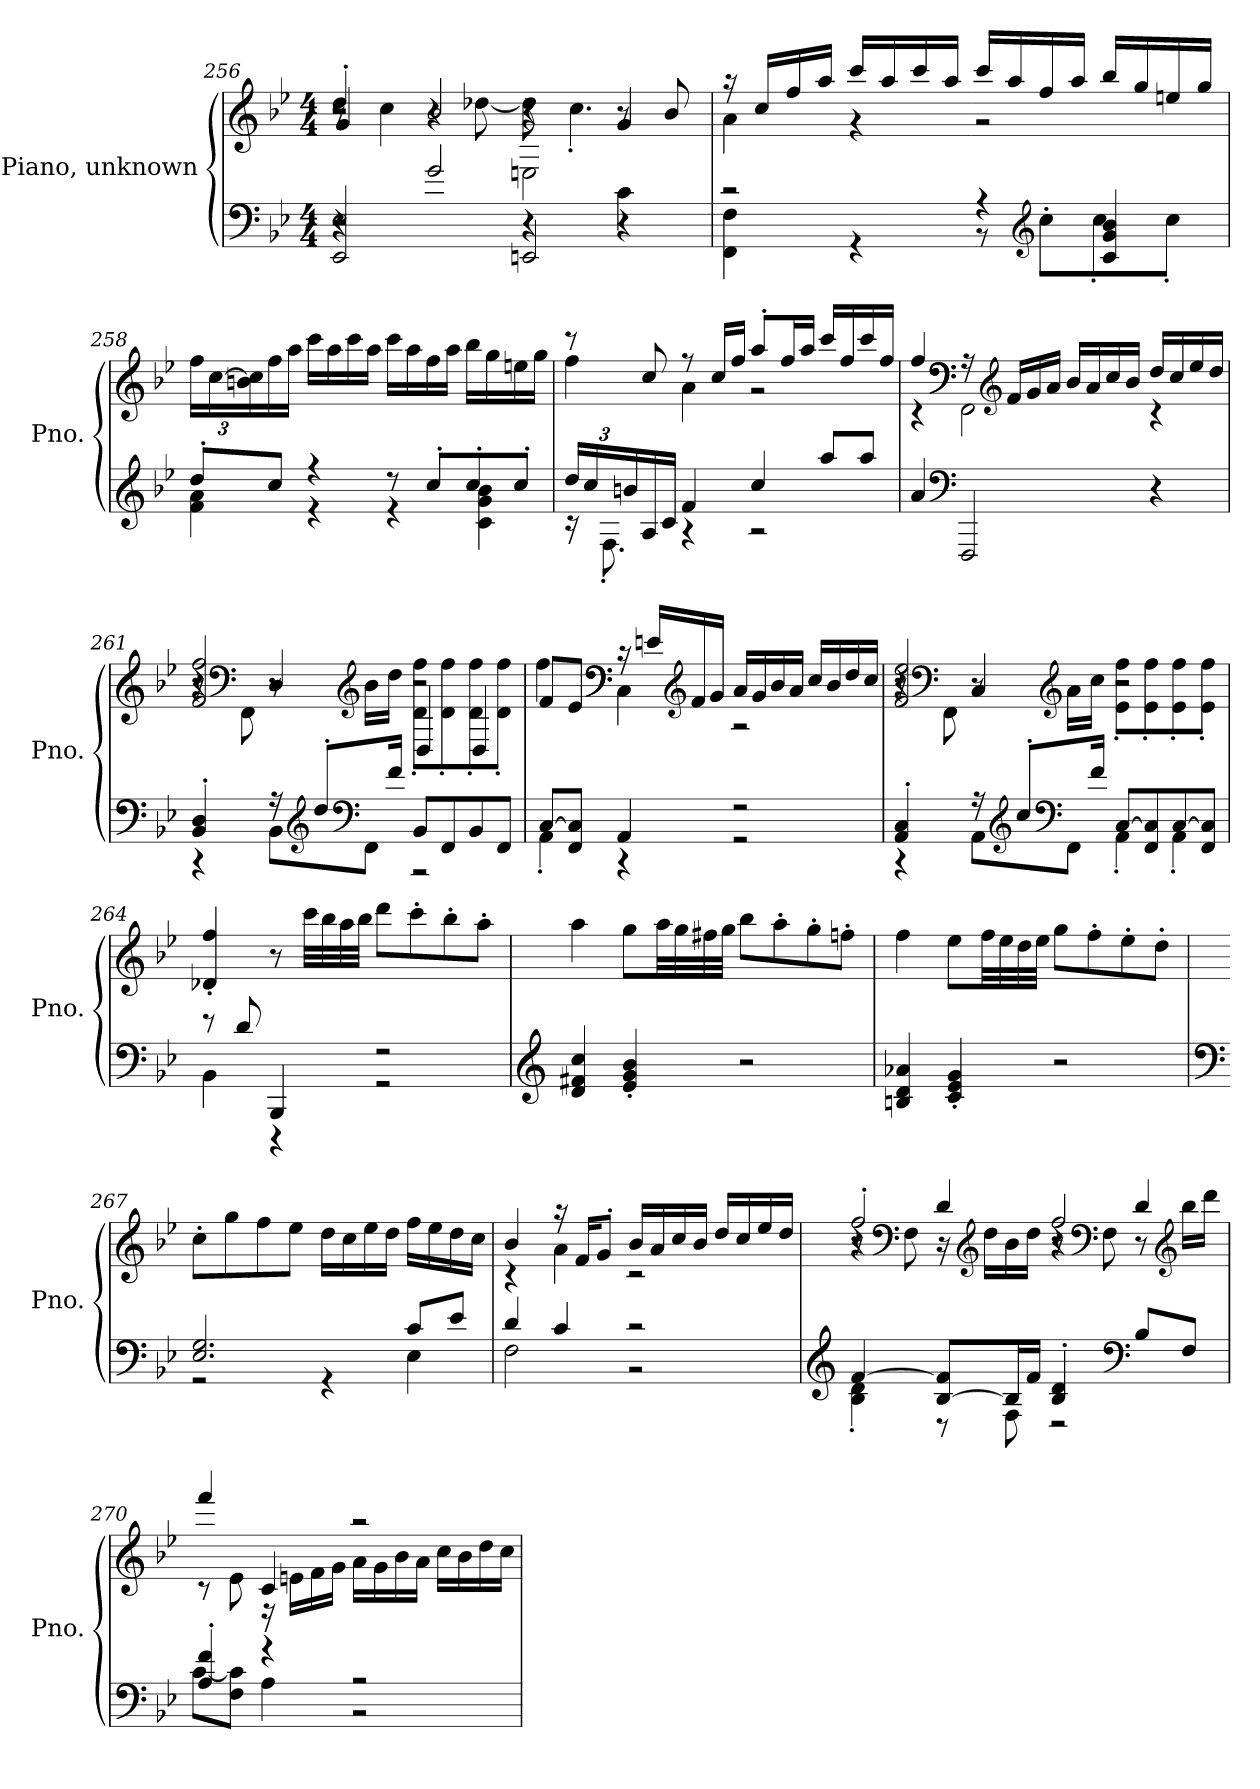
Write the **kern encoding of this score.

**kern	**kern
*part1	*part1
*staff2	*staff1
*I"Piano, unknown	*
*I'Pno.	*
*clefF4	*clefG2
*k[b-e-]	*k[b-e-]
*M4/4	*M4/4
=256	=256
*^	*^
*	*^	*	*^
*	*	*	*	*	*^
4r	2r	2EE-/ 2E-/	4dd'/	8r	4g/	2r
.	.	.	.	4cc\	.	.
2g/	.	.	4r	.	2b-/	.
.	.	.	.	[8dd-X\	.	.
.	4r	2EEn/	4r	8dd-\]	.	2En\
.	.	.	.	4.cc'\	.	.
4r	4c\	.	8r	.	4g/	.
.	.	.	8b-/	.	.	.
*	*v	*v	*	*	*	*
*	*	*	*v	*v	*v
=257	=257	=257	=257
2r	4FF\ 4F\	16r	4a\
.	.	16cc/LL	.
.	.	16ff/	.
.	.	16aa/JJ	.
.	4r	16ccc/LL	4r
.	.	16aa/	.
.	.	16ccc/	.
.	.	16aa/JJ	.
4r	8r	16ccc/LL	2r
.	.	16aa/	.
*clefG2	*	*	*
.	8cc'\L	16ff/	.
.	.	16aa/JJ	.
4c/ 4g/ 4b-/	8cc'\	16bb-/LL	.
.	.	16gg/	.
.	8cc'\J	16een/	.
.	.	16gg/JJ	.
*	*	*v	*v
!!LO:LB:g=z
=258	=258	=258
*	*	*Xbrackettup
8dd'/L	4f\ 4a\	24ff\LL
.	.	[24cc\
.	.	24bn\ 24cc\]
8cc/J	.	16ff\
.	.	16aa\JJ
4r	4r	16ccc\LL
.	.	16aa\
.	.	16ccc\
.	.	16aa\JJ
8r	4r	16ccc\LL
.	.	16aa\
8cc'/L	.	16ff\
.	.	16aa\JJ
8cc'/	4c\ 4g\ 4b-\	16bb-\LL
.	.	16gg\
8cc'/J	.	16een\
.	.	16gg\JJ
=259	=259	=259
*Xbrackettup	*	*
*	*	*^
24dd/LL	16r	8r	4ff\
24cc/	.	.	.
.	8.F'\	.	.
24bn/	.	.	.
16A/	.	8cc/	.
16c/JJ	.	.	.
4f/	4r	8r	4a\
.	.	16cc/LL	.
.	.	16ff/JJ	.
4cc/	2r	8aa'/L	2r
.	.	16ff/L	.
.	.	16aa/JJ	.
8aa/L	.	16ccc/LL	.
.	.	16ff/	.
8aa/J	.	16ccc/	.
.	.	16ff/JJ	.
*v	*v	*	*
!!LO:LB:g=z	!!
=260	=260	=260
4a/	4ff/	4r
*clefF4	*clefF4	*
2FFF/	16r	2FF\
*	*clefG2	*
.	16f/LL	.
.	16g/	.
.	16a/JJ	.
.	16b-/LL	.
.	16a/	.
.	16cc/	.
.	16b-/JJ	.
4r	16dd/LL	4r
.	16cc/	.
.	16ee-/	.
.	16dd/JJ	.
=261	=261	=261
*^	*	*^
4BB-/' 4D/'	4r	2f/ 2ff/	8r	4r
*	*	*clefF4	*	*
.	.	.	8FF\	.
16r	8BB-\L	.	8r	4D/
*clefG2	*	*	*	*
8dd'/L	.	.	.	.
*clefF4	*	*clefG2	*	*
.	8FF\J	.	16b-\LL	.
16f/Jk	.	.	16dd\JJ	.
8BB-/L	2r	2r	8d\' 8ff\'L	4D/
8FF/	.	.	8d\' 8ff\'	.
8BB-/	.	.	8d\' 8ff\'	4D/
8FF/J	.	.	8d\' 8ff\'J	.
*	*	*	*v	*v
!!LO:LB:g=z
=262	=262	=262	=262
[8C/L	4AA'\	8f/L	4ff\
8FF/ 8C/]J	.	8e-/J	.
*	*	*clefF4	*
4AA/	4r	16r	4C\
.	.	16en/LL	.
*	*	*clefG2	*
.	.	16f/	.
.	.	16g/JJ	.
2r	2r	16a/LL	2r
.	.	16g/	.
.	.	16b-/	.
.	.	16a/JJ	.
.	.	16cc/LL	.
.	.	16b-/	.
.	.	16dd/	.
.	.	16cc/JJ	.
=263	=263	=263	=263
*	*	*	*^
4AA/' 4C/'	4r	2f/ 2ee-/	8r	4r
*	*	*clefF4	*	*
.	.	.	8FF\	.
16r	8AA\L	.	8r	4C/
*clefG2	*	*	*	*
8cc'/L	.	.	.	.
*clefF4	*	*clefG2	*	*
.	8FF\J	.	16a\LL	.
16f/Jk	.	.	16cc\JJ	.
[8C/L	4AA'\	2r	8e-\' 8ff\'L	2r
8FF/ 8C/]	.	.	8e-\' 8ff\'	.
[8C/	4AA'\	.	8e-\' 8ff\'	.
8FF/ 8C/]J	.	.	8e-\' 8ff\'J	.
*	*	*v	*v	*v
!!LO:PB:g=z
=264	=264	=264
8r	4BB-\	4d-X/' 4ff/'
8d/	.	.
4BBB-/	4r	8r
.	.	32ccc\LLL
.	.	32bb-\
.	.	32aa\
.	.	32bb-\JJJ
2r	2r	8ddd\L
.	.	8ccc'\
.	.	8bb-'\
.	.	8aa'\J
*v	*v	*
=265	=265
*clefG2	*
4d/ 4f#X/ 4cc/	4aa\
4e-/' 4g/' 4b-/'	8gg\L
.	32aa\LL
.	32gg\
.	32ff#X\
.	32gg\JJJ
2r	8bb-\L
.	8aa'\
.	8gg'\
.	8ffn'\J
=266	=266
4Bn/ 4d/ 4a-X/	4ff\
4c/' 4e-/' 4g/'	8ee-\L
.	32ff\LL
.	32ee-\
.	32dd\
.	32ee-\JJJ
2r	8gg\L
.	8ff'\
.	8ee-'\
.	8dd'\J
!!LO:LB:g=z
=267	=267
*clefF4	*
*^	*
2.E-/ 2.G/	2r	8cc'\L
.	.	8gg\
.	.	8ff\
.	.	8ee-\J
.	4r	16dd\LL
.	.	16cc\
.	.	16ee-\
.	.	16dd\JJ
8c/L	4E-\	16ff\LL
.	.	16ee-\
8e-/J	.	16dd\
.	.	16cc\JJ
=268	=268	=268
*	*	*^
4d/	2F\	4b-/	4r
4c/	.	16r	4a\
.	.	16f/KL	.
.	.	8g'/J	.
2r	2r	16b-/LL	2r
.	.	16a/	.
.	.	16cc/	.
.	.	16b-/JJ	.
.	.	16dd/LL	.
.	.	16cc/	.
.	.	16ee-/	.
.	.	16dd/JJ	.
*	*	*v	*v
!!LO:LB:g=z
=269	=269	=269
*clefG2	*	*
*	*	*^
*	*	*	*^
[4f/	4B-\' 4d\'	2ff'/	8r	4r
*	*	*clefF4	*	*
.	.	.	8F\	.
[8B-/ 8f/]L	8r	.	16r	4d/
*	*	*clefG2	*	*
.	.	.	16dd\LL	.
16B-/L]	8F\	.	16b-\	.
16f/JJ	.	.	16dd\JJ	.
4B-/' 4d/'	2r	2ff/	8r	4r
*	*	*clefF4	*	*
.	.	.	8F\	.
*clefF4	*	*	*	*
8B-/L	.	.	8r	4d/
*	*	*clefG2	*	*
8F/J	.	.	16bb-\LL	.
.	.	.	16ddd\JJ	.
*	*	*	*v	*v
=270	=270	=270	=270
4A/' 4f/'	[8c\L	4fff/	8r
.	8F\ 8c\]J	.	8e-\
4r	4A\	4c/	16r
.	.	.	16en\LL
.	.	.	16f\
.	.	.	16g\JJ
2r	2r	2r	16a\LL
.	.	.	16g\
.	.	.	16b-\
.	.	.	16a\JJ
.	.	.	16cc\LL
.	.	.	16b-\
.	.	.	16dd\
.	.	.	16cc\JJ
*v	*v	*	*
*	*v	*v
=	=
*-	*-
